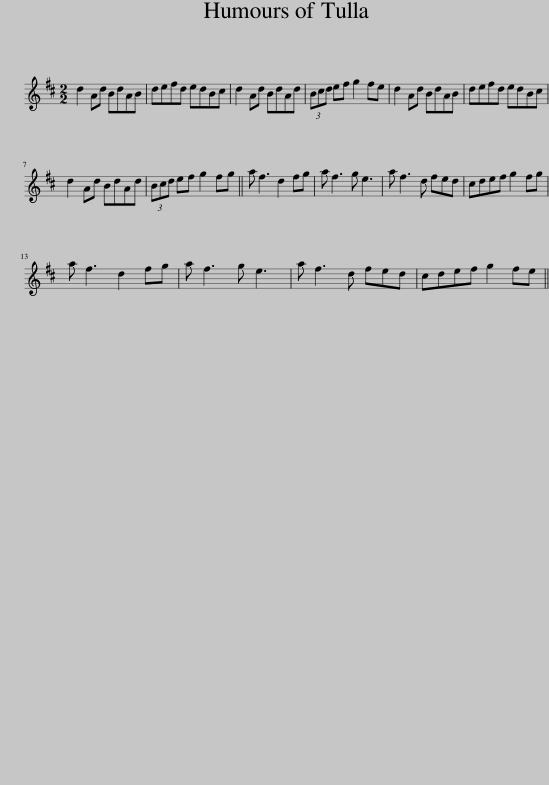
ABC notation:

X:1
L:1/8
M:2/2
I:linebreak $
K:D
V:1 treble
V:1
 d2 Ad BdAB | defd edBc | d2 Ad BdAd | (3Bcd ef g2 fe | d2 Ad BdAB | %5
 defd edBc |$ d2 Ad BdAd | (3Bcd ef g2 fg || a f3 d2 fg | a f3 g e3 | %10
 a f3 d fed | cdef g2 fg |$ a f3 d2 fg | a f3 g e3 | a f3 d fed | %15
 cdef g2 fe || %16
